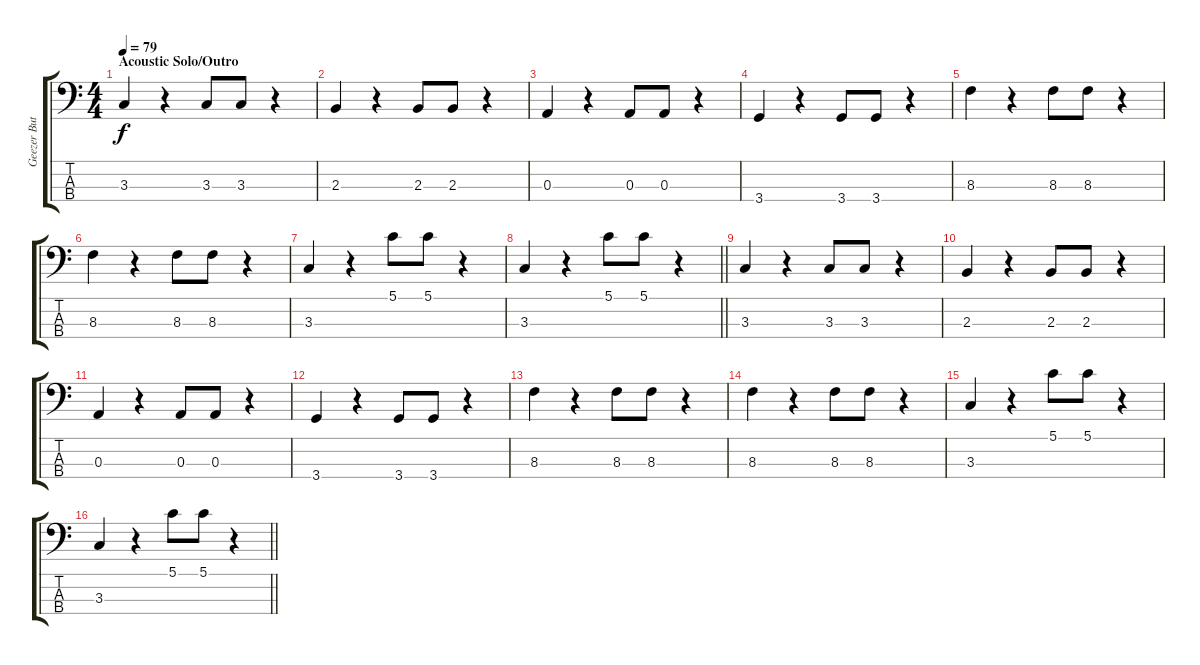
\track ("Geezer Butler" "Geezer But") {instrument electricbassfinger}
\staff {score tabs}
\tuning (G2 D2 A1 E1) {hide}
\ts (4 4)
\section ("" "Acoustic Solo/Outro")
\tempo 79
\clef f4
\ks c
3.3.4{dy f} r.4 3.3.8 3.3.8 r.4 |
2.3.4 r.4 2.3.8 2.3.8 r.4 |
0.3.4 r.4 0.3.8 0.3.8 r.4 |
3.4.4 r.4 3.4.8 3.4.8 r.4 |
8.3.4 r.4 8.3.8 8.3.8 r.4 |
8.3.4 r.4 8.3.8 8.3.8 r.4 |
3.3.4 r.4 5.1.8 5.1.8 r.4 |
\barLineRight lightlight
3.3.4 r.4 5.1.8 5.1.8 r.4 |
3.3.4 r.4 3.3.8 3.3.8 r.4 |
2.3.4 r.4 2.3.8 2.3.8 r.4 |
0.3.4 r.4 0.3.8 0.3.8 r.4 |
3.4.4 r.4 3.4.8 3.4.8 r.4 |
8.3.4 r.4 8.3.8 8.3.8 r.4 |
8.3.4 r.4 8.3.8 8.3.8 r.4 |
3.3.4 r.4 5.1.8 5.1.8 r.4 |
\barLineRight lightlight
3.3.4 r.4 5.1.8 5.1.8 r.4
